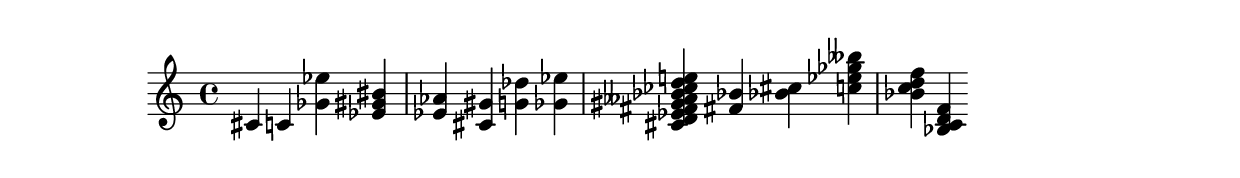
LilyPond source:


\version "2.1.30"

\header {

    texidoc ="Accidentals are placed as closely as possible.
Accidentals in corresponding octaves are aligned.
The top accidental should be nearest to the chord. The
flats in a sixth should be staggered.  "
    
}


\score {
    \notes \context Voice \relative c'
    {
	cis4
	c4
	\transpose c c' {
	    <ges es'>
	    <bis es gis>4
	    <es! as!>
	    <gis! cis!>
	    <g! des'>
	    <ges! es'!>
	}    
	<cis d es fis gis ases bes ces d e! >4
	<bes'! fis!>     
	<bes! cis!>
	<c! es ges beses>
	<bes! c d f >    
	<bes,! c d f >
    }
    \paper {
	raggedright = ##t
    }

}


